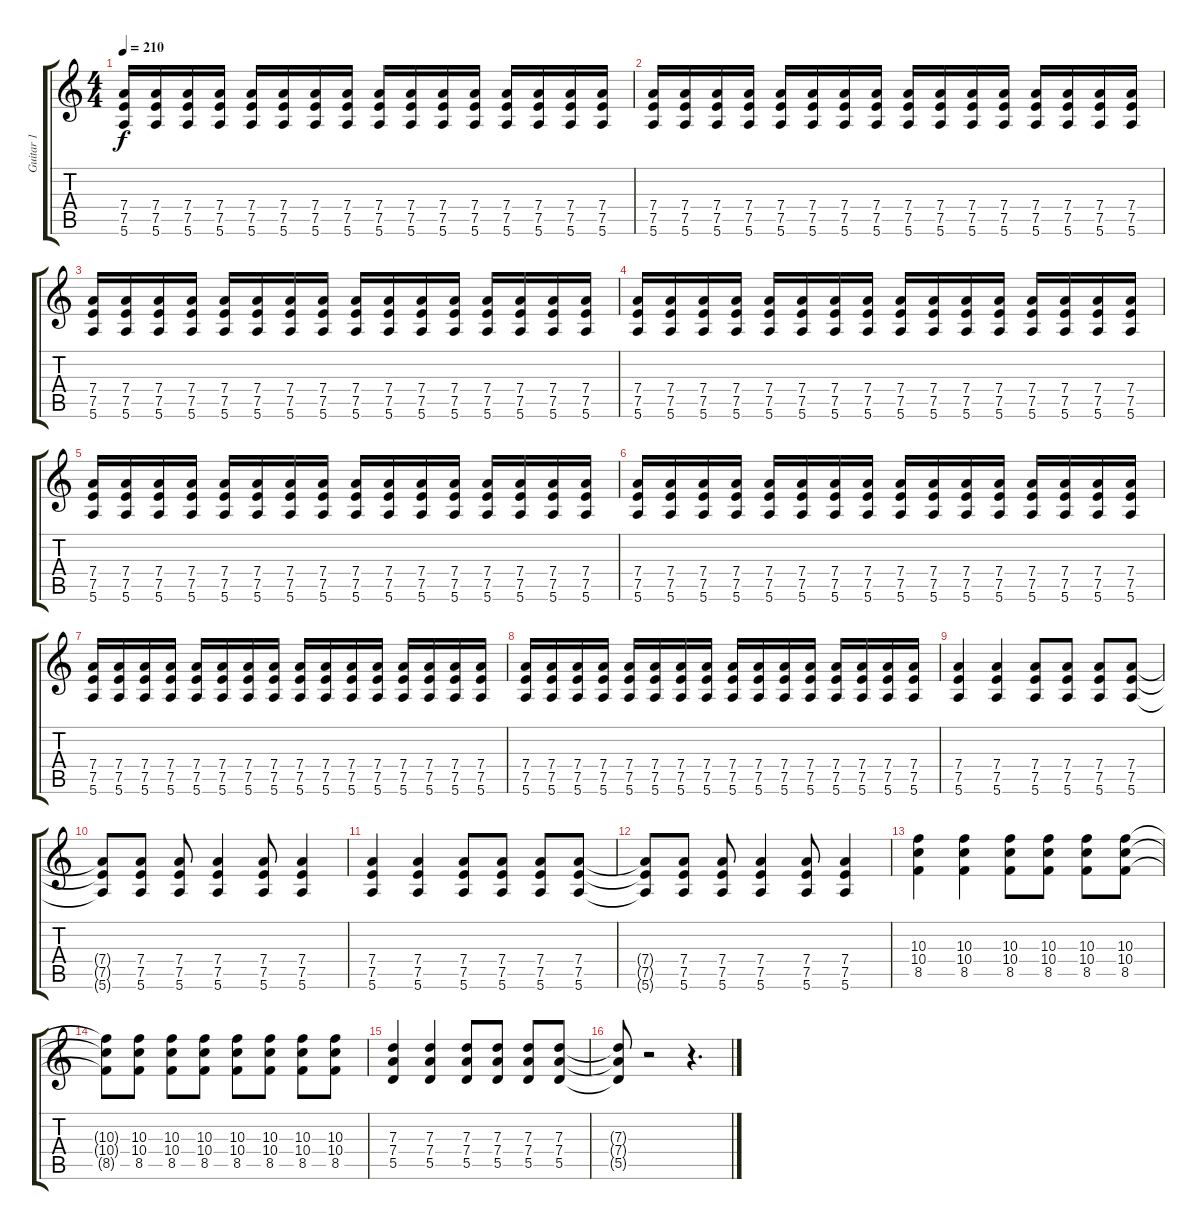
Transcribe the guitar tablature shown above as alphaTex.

\track ("Guitar 1" "Guitar 1") {instrument distortionguitar}
\staff {score tabs}
\tuning (E4 B3 G3 D3 A2 E2) {hide}
\ts (4 4)
\tempo 210
\clef g2
\ks c
(7.4 7.5 5.6).16{dy f instrument distortionguitar} (7.4 7.5 5.6).16 (7.4 7.5 5.6).16 (7.4 7.5 5.6).16 (7.4 7.5 5.6).16 (7.4 7.5 5.6).16 (7.4 7.5 5.6).16 (7.4 7.5 5.6).16 (7.4 7.5 5.6).16 (7.4 7.5 5.6).16 (7.4 7.5 5.6).16 (7.4 7.5 5.6).16 (7.4 7.5 5.6).16 (7.4 7.5 5.6).16 (7.4 7.5 5.6).16 (7.4 7.5 5.6).16 |
(7.4 7.5 5.6).16 (7.4 7.5 5.6).16 (7.4 7.5 5.6).16 (7.4 7.5 5.6).16 (7.4 7.5 5.6).16 (7.4 7.5 5.6).16 (7.4 7.5 5.6).16 (7.4 7.5 5.6).16 (7.4 7.5 5.6).16 (7.4 7.5 5.6).16 (7.4 7.5 5.6).16 (7.4 7.5 5.6).16 (7.4 7.5 5.6).16 (7.4 7.5 5.6).16 (7.4 7.5 5.6).16 (7.4 7.5 5.6).16 |
(7.4 7.5 5.6).16 (7.4 7.5 5.6).16 (7.4 7.5 5.6).16 (7.4 7.5 5.6).16 (7.4 7.5 5.6).16 (7.4 7.5 5.6).16 (7.4 7.5 5.6).16 (7.4 7.5 5.6).16 (7.4 7.5 5.6).16 (7.4 7.5 5.6).16 (7.4 7.5 5.6).16 (7.4 7.5 5.6).16 (7.4 7.5 5.6).16 (7.4 7.5 5.6).16 (7.4 7.5 5.6).16 (7.4 7.5 5.6).16 |
(7.4 7.5 5.6).16 (7.4 7.5 5.6).16 (7.4 7.5 5.6).16 (7.4 7.5 5.6).16 (7.4 7.5 5.6).16 (7.4 7.5 5.6).16 (7.4 7.5 5.6).16 (7.4 7.5 5.6).16 (7.4 7.5 5.6).16 (7.4 7.5 5.6).16 (7.4 7.5 5.6).16 (7.4 7.5 5.6).16 (7.4 7.5 5.6).16 (7.4 7.5 5.6).16 (7.4 7.5 5.6).16 (7.4 7.5 5.6).16 |
(7.4 7.5 5.6).16 (7.4 7.5 5.6).16 (7.4 7.5 5.6).16 (7.4 7.5 5.6).16 (7.4 7.5 5.6).16 (7.4 7.5 5.6).16 (7.4 7.5 5.6).16 (7.4 7.5 5.6).16 (7.4 7.5 5.6).16 (7.4 7.5 5.6).16 (7.4 7.5 5.6).16 (7.4 7.5 5.6).16 (7.4 7.5 5.6).16 (7.4 7.5 5.6).16 (7.4 7.5 5.6).16 (7.4 7.5 5.6).16 |
(7.4 7.5 5.6).16 (7.4 7.5 5.6).16 (7.4 7.5 5.6).16 (7.4 7.5 5.6).16 (7.4 7.5 5.6).16 (7.4 7.5 5.6).16 (7.4 7.5 5.6).16 (7.4 7.5 5.6).16 (7.4 7.5 5.6).16 (7.4 7.5 5.6).16 (7.4 7.5 5.6).16 (7.4 7.5 5.6).16 (7.4 7.5 5.6).16 (7.4 7.5 5.6).16 (7.4 7.5 5.6).16 (7.4 7.5 5.6).16 |
(7.4 7.5 5.6).16 (7.4 7.5 5.6).16 (7.4 7.5 5.6).16 (7.4 7.5 5.6).16 (7.4 7.5 5.6).16 (7.4 7.5 5.6).16 (7.4 7.5 5.6).16 (7.4 7.5 5.6).16 (7.4 7.5 5.6).16 (7.4 7.5 5.6).16 (7.4 7.5 5.6).16 (7.4 7.5 5.6).16 (7.4 7.5 5.6).16 (7.4 7.5 5.6).16 (7.4 7.5 5.6).16 (7.4 7.5 5.6).16 |
(7.4 7.5 5.6).16 (7.4 7.5 5.6).16 (7.4 7.5 5.6).16 (7.4 7.5 5.6).16 (7.4 7.5 5.6).16 (7.4 7.5 5.6).16 (7.4 7.5 5.6).16 (7.4 7.5 5.6).16 (7.4 7.5 5.6).16 (7.4 7.5 5.6).16 (7.4 7.5 5.6).16 (7.4 7.5 5.6).16 (7.4 7.5 5.6).16 (7.4 7.5 5.6).16 (7.4 7.5 5.6).16 (7.4 7.5 5.6).16 |
(7.4 7.5 5.6).4 (7.4 7.5 5.6).4 (7.4 7.5 5.6).8 (7.4 7.5 5.6).8 (7.4 7.5 5.6).8 (7.4 7.5 5.6).8 |
(7.4{t} 7.5{t} 5.6{t}).8 (7.4 7.5 5.6).8 (7.4 7.5 5.6).8 (7.4 7.5 5.6).4 (7.4 7.5 5.6).8 (7.4 7.5 5.6).4 |
(7.4 7.5 5.6).4 (7.4 7.5 5.6).4 (7.4 7.5 5.6).8 (7.4 7.5 5.6).8 (7.4 7.5 5.6).8 (7.4 7.5 5.6).8 |
(7.4{t} 7.5{t} 5.6{t}).8 (7.4 7.5 5.6).8 (7.4 7.5 5.6).8 (7.4 7.5 5.6).4 (7.4 7.5 5.6).8 (7.4 7.5 5.6).4 |
(10.3 10.4 8.5).4 (10.3 10.4 8.5).4 (10.3 10.4 8.5).8 (10.3 10.4 8.5).8 (10.3 10.4 8.5).8 (10.3 10.4 8.5).8 |
(10.3{t} 10.4{t} 8.5{t}).8 (10.3 10.4 8.5).8 (10.3 10.4 8.5).8 (10.3 10.4 8.5).8 (10.3 10.4 8.5).8 (10.3 10.4 8.5).8 (10.3 10.4 8.5).8 (10.3 10.4 8.5).8 |
(7.3 7.4 5.5).4 (7.3 7.4 5.5).4 (7.3 7.4 5.5).8 (7.3 7.4 5.5).8 (7.3 7.4 5.5).8 (7.3 7.4 5.5).8 |
(7.3{t} 7.4{t} 5.5{t}).8 r.2 r.4{d}
